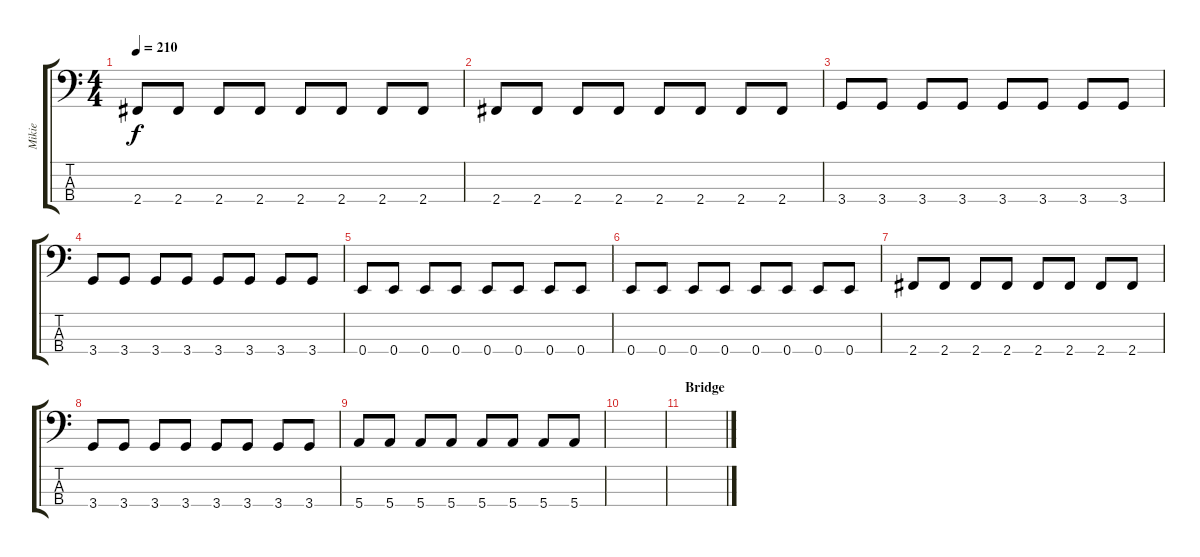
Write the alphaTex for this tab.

\track ("Mikie" "Mikie") {instrument electricbasspick}
\staff {score tabs}
\tuning (G2 D2 A1 E1) {hide}
\ts (4 4)
\tempo 210
\clef f4
\ks c
2.4.8{dy f} 2.4.8 2.4.8 2.4.8 2.4.8 2.4.8 2.4.8 2.4.8 |
2.4.8 2.4.8 2.4.8 2.4.8 2.4.8 2.4.8 2.4.8 2.4.8 |
3.4.8 3.4.8 3.4.8 3.4.8 3.4.8 3.4.8 3.4.8 3.4.8 |
3.4.8 3.4.8 3.4.8 3.4.8 3.4.8 3.4.8 3.4.8 3.4.8 |
0.4.8 0.4.8 0.4.8 0.4.8 0.4.8 0.4.8 0.4.8 0.4.8 |
0.4.8 0.4.8 0.4.8 0.4.8 0.4.8 0.4.8 0.4.8 0.4.8 |
2.4.8 2.4.8 2.4.8 2.4.8 2.4.8 2.4.8 2.4.8 2.4.8 |
3.4.8 3.4.8 3.4.8 3.4.8 3.4.8 3.4.8 3.4.8 3.4.8 |
5.4.8 5.4.8 5.4.8 5.4.8 5.4.8 5.4.8 5.4.8 5.4.8 |
|
\section ("" "Bridge")
